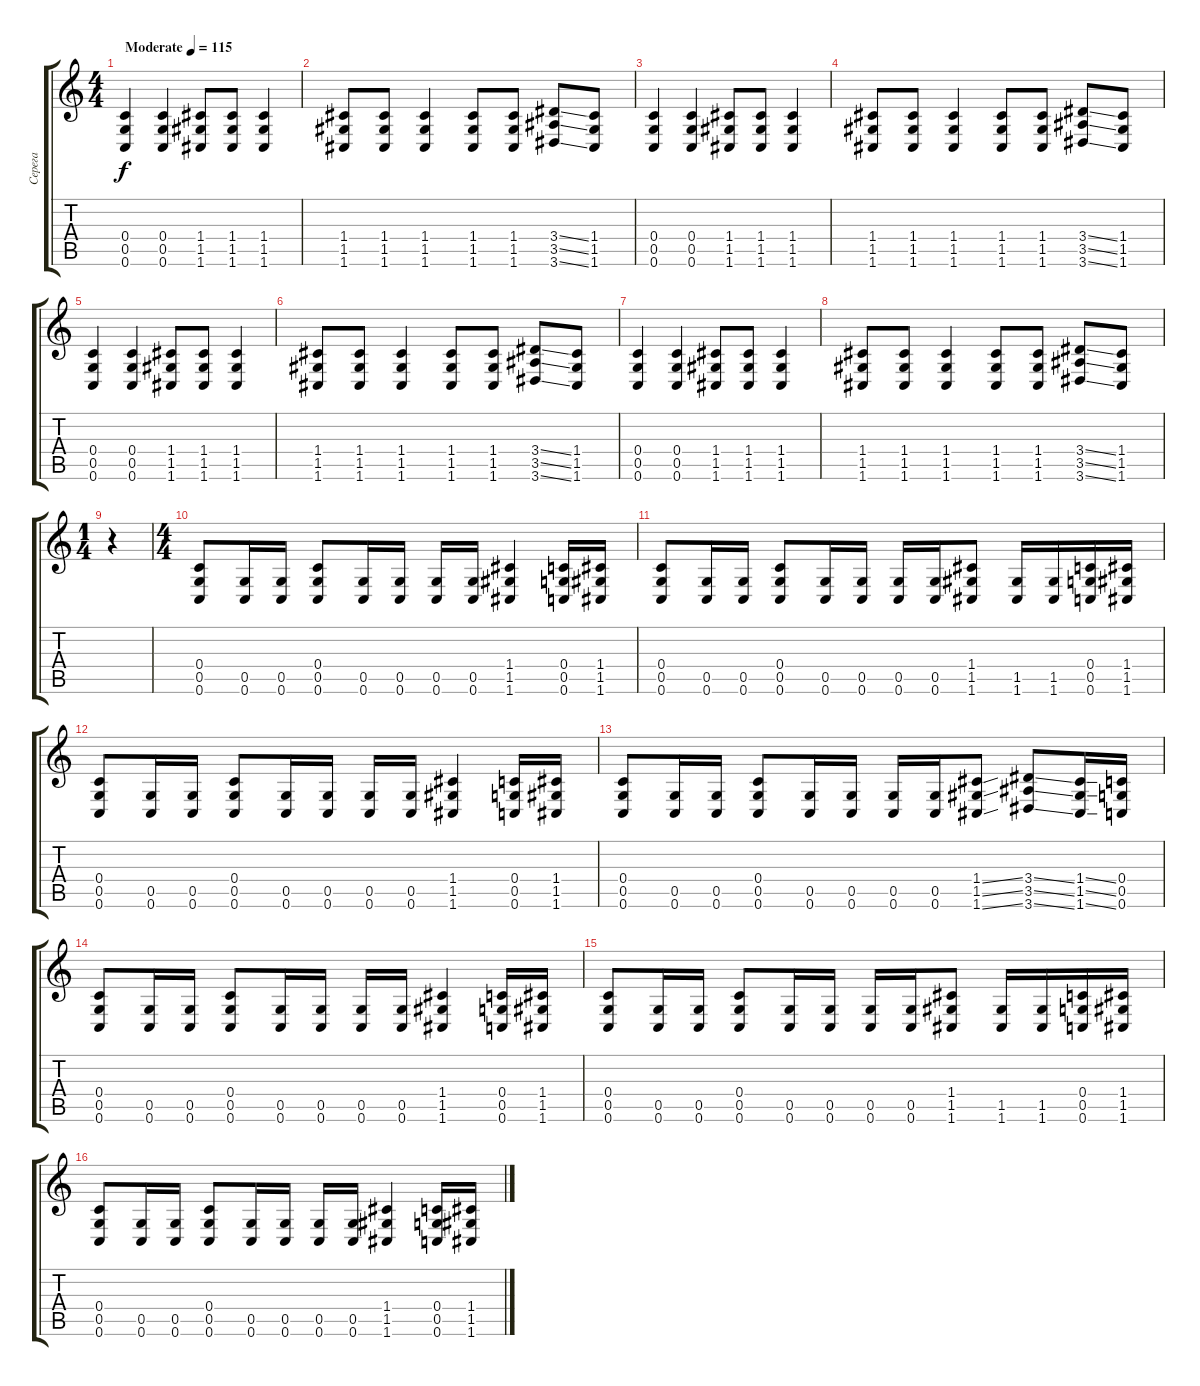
\track ("Серега" "Серега") {instrument distortionguitar}
\staff {score tabs}
\tuning (D4 A3 F3 C3 G2 C2) {hide}
\ts (4 4)
\tempo (115 "Moderate")
\clef g2
\ks c
(0.4 0.5 0.6).4{dy f instrument distortionguitar} (0.4 0.5 0.6).4 (1.4 1.5 1.6).8 (1.4 1.5 1.6).8 (1.4 1.5 1.6).4 |
(1.4 1.5 1.6).8 (1.4 1.5 1.6).8 (1.4 1.5 1.6).4 (1.4 1.5 1.6).8 (1.4 1.5 1.6).8 (3.4{ss} 3.5{ss} 3.6{ss}).8 (1.4 1.5 1.6).8 |
(0.4 0.5 0.6).4 (0.4 0.5 0.6).4 (1.4 1.5 1.6).8 (1.4 1.5 1.6).8 (1.4 1.5 1.6).4 |
(1.4 1.5 1.6).8 (1.4 1.5 1.6).8 (1.4 1.5 1.6).4 (1.4 1.5 1.6).8 (1.4 1.5 1.6).8 (3.4{ss} 3.5{ss} 3.6{ss}).8 (1.4 1.5 1.6).8 |
(0.4 0.5 0.6).4 (0.4 0.5 0.6).4 (1.4 1.5 1.6).8 (1.4 1.5 1.6).8 (1.4 1.5 1.6).4 |
(1.4 1.5 1.6).8 (1.4 1.5 1.6).8 (1.4 1.5 1.6).4 (1.4 1.5 1.6).8 (1.4 1.5 1.6).8 (3.4{ss} 3.5{ss} 3.6{ss}).8 (1.4 1.5 1.6).8 |
(0.4 0.5 0.6).4 (0.4 0.5 0.6).4 (1.4 1.5 1.6).8 (1.4 1.5 1.6).8 (1.4 1.5 1.6).4 |
(1.4 1.5 1.6).8 (1.4 1.5 1.6).8 (1.4 1.5 1.6).4 (1.4 1.5 1.6).8 (1.4 1.5 1.6).8 (3.4{ss} 3.5{ss} 3.6{ss}).8 (1.4 1.5 1.6).8 |
\ts (1 4)
r.4 |
\ts (4 4)
(0.4 0.5 0.6).8 (0.5 0.6).16 (0.5 0.6).16 (0.4 0.5 0.6).8 (0.5 0.6).16 (0.5 0.6).16 (0.5 0.6).16 (0.5 0.6).16 (1.4 1.5 1.6).4 (0.4 0.5 0.6).16 (1.4 1.5 1.6).16 |
(0.4 0.5 0.6).8 (0.5 0.6).16 (0.5 0.6).16 (0.4 0.5 0.6).8 (0.5 0.6).16 (0.5 0.6).16 (0.5 0.6).16 (0.5 0.6).16 (1.4 1.5 1.6).8 (1.5 1.6).16 (1.5 1.6).16 (0.4 0.5 0.6).16 (1.4 1.5 1.6).16 |
(0.4 0.5 0.6).8 (0.5 0.6).16 (0.5 0.6).16 (0.4 0.5 0.6).8 (0.5 0.6).16 (0.5 0.6).16 (0.5 0.6).16 (0.5 0.6).16 (1.4 1.5 1.6).4 (0.4 0.5 0.6).16 (1.4 1.5 1.6).16 |
(0.4 0.5 0.6).8 (0.5 0.6).16 (0.5 0.6).16 (0.4 0.5 0.6).8 (0.5 0.6).16 (0.5 0.6).16 (0.5 0.6).16 (0.5 0.6).16 (1.4{ss} 1.5{ss} 1.6{ss}).8 (3.4{ss} 3.5{ss} 3.6{ss}).8 (1.4{ss} 1.5{ss} 1.6{ss}).16 (0.4 0.5 0.6).16 |
(0.4 0.5 0.6).8 (0.5 0.6).16 (0.5 0.6).16 (0.4 0.5 0.6).8 (0.5 0.6).16 (0.5 0.6).16 (0.5 0.6).16 (0.5 0.6).16 (1.4 1.5 1.6).4 (0.4 0.5 0.6).16 (1.4 1.5 1.6).16 |
(0.4 0.5 0.6).8 (0.5 0.6).16 (0.5 0.6).16 (0.4 0.5 0.6).8 (0.5 0.6).16 (0.5 0.6).16 (0.5 0.6).16 (0.5 0.6).16 (1.4 1.5 1.6).8 (1.5 1.6).16 (1.5 1.6).16 (0.4 0.5 0.6).16 (1.4 1.5 1.6).16 |
(0.4 0.5 0.6).8 (0.5 0.6).16 (0.5 0.6).16 (0.4 0.5 0.6).8 (0.5 0.6).16 (0.5 0.6).16 (0.5 0.6).16 (0.5 0.6).16 (1.4 1.5 1.6).4 (0.4 0.5 0.6).16 (1.4 1.5 1.6).16
